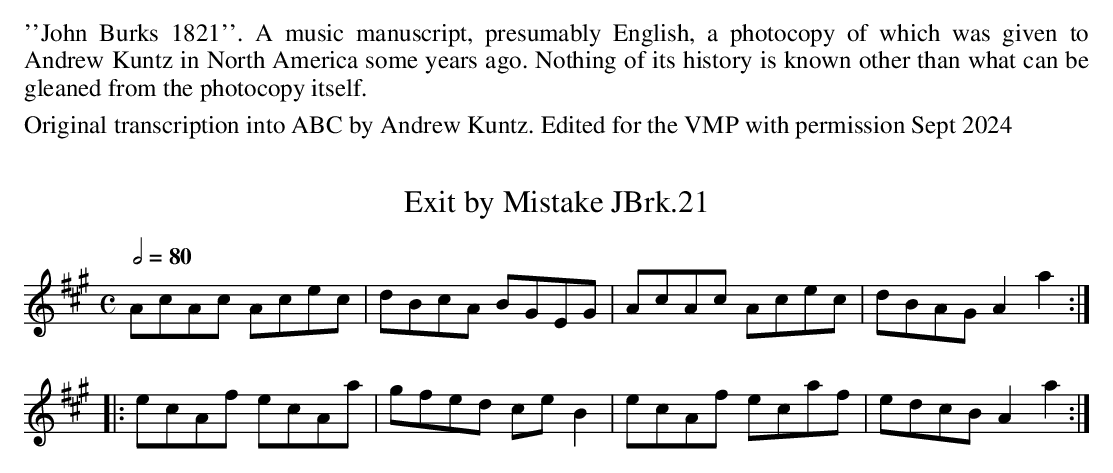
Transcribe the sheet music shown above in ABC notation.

X:1
T:Exit by Mistake JBrk.21
Q:1/2=80
M:C
L:1/8
K:A
AcAc Acec|dBcA BGEG|AcAc Acec|dBAG A2a2:|
|:ecAf ecAa|gfed ce B2|ecAf ecaf|edcB A2a2:|]
